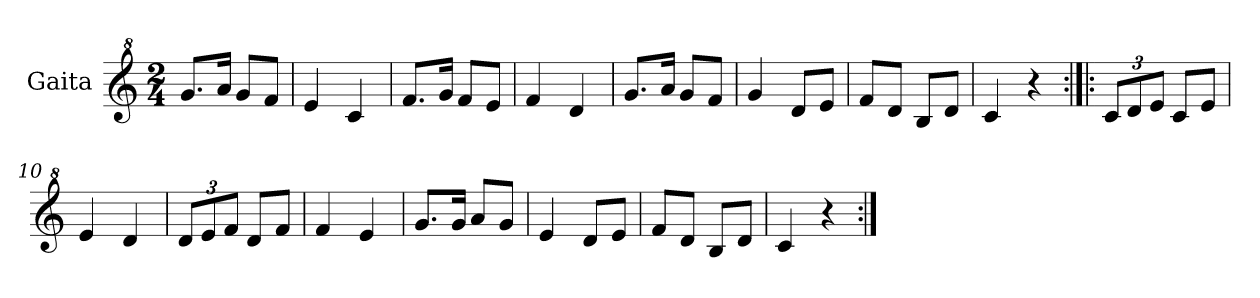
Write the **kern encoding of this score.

**kern
*part1
*staff1
*I"Gaita
*clefG^2
*k[]
*M2/4
*MM100
=1
8.gg/L
16aa/Jk
8gg/L
8ff/J
=2
4ee/
4cc/
=3
8.ff/L
16gg/Jk
8ff/L
8ee/J
=4
4ff/
4dd/
=5
8.gg/L
16aa/Jk
8gg/L
8ff/J
=6
4gg/
8dd/L
8ee/J
=7
8ff/L
8dd/J
8b/L
8dd/J
=8
4cc/
4r
=9:|!|:
*Xbrackettup
12cc/L
12dd/
12ee/J
8cc/L
8ee/J
=10
4ee/
4dd/
!!LO:LB:g=z
=11
12dd/L
12ee/
12ff/J
8dd/L
8ff/J
=12
4ff/
4ee/
=13
8.gg/L
16gg/Jk
8aa/L
8gg/J
=14
4ee/
8dd/L
8ee/J
=15
8ff/L
8dd/J
8b/L
8dd/J
=16
4cc/
4r
=:|!
*-
